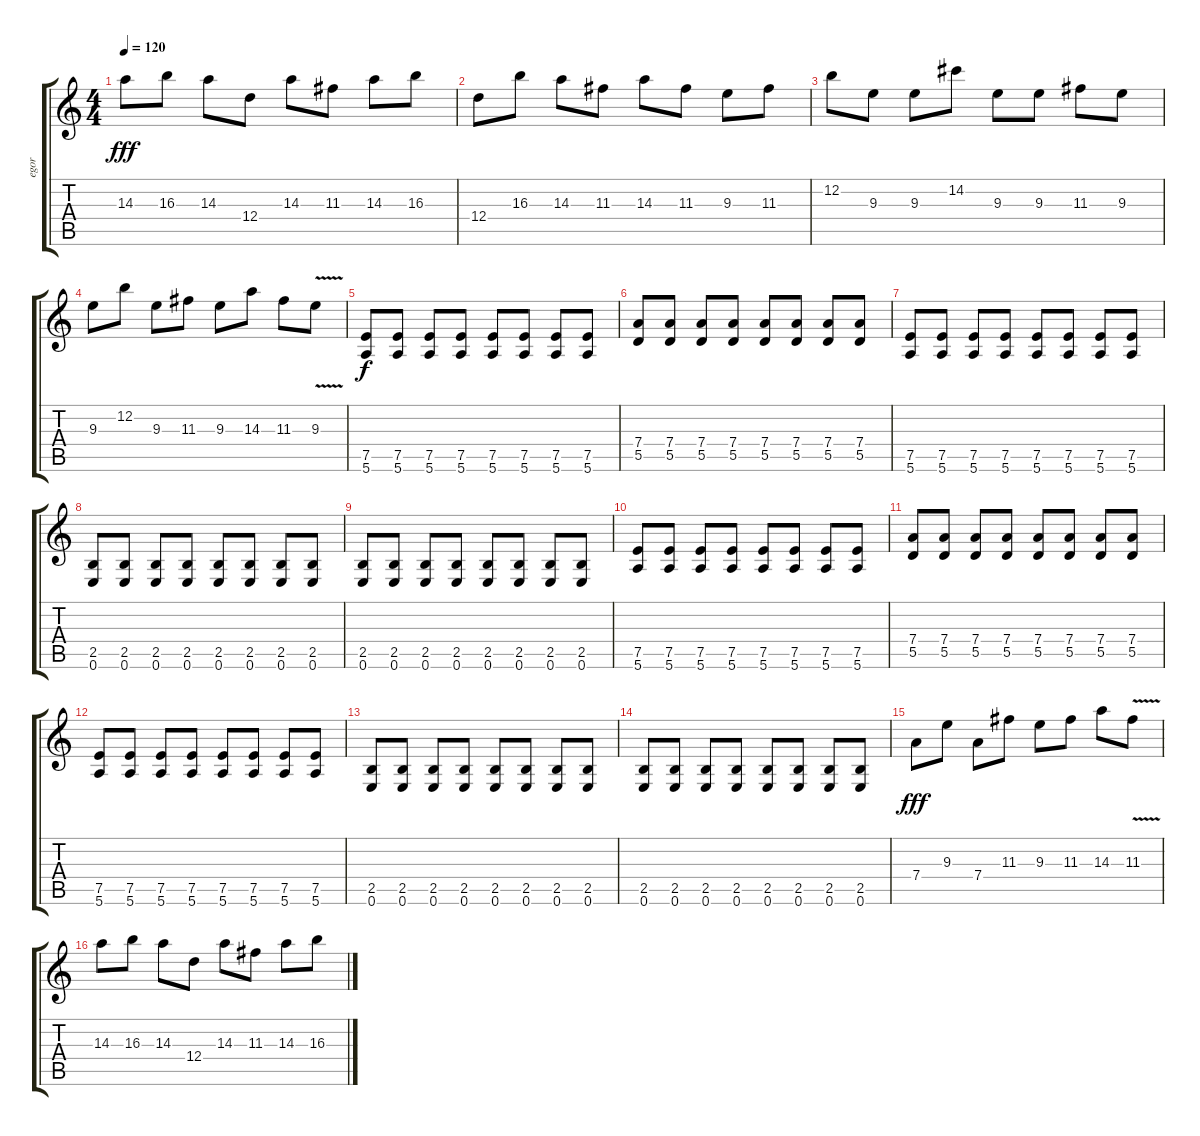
\track ("egor" "egor") {instrument distortionguitar}
\staff {score tabs}
\tuning (E4 B3 G3 D3 A2 E2) {hide}
\ts (4 4)
\tempo 120
\clef g2
\ks c
14.3.8{dy fff} 16.3.8 14.3.8 12.4.8 14.3.8 11.3.8 14.3.8 16.3.8 |
12.4.8 16.3.8 14.3.8 11.3.8 14.3.8 11.3.8 9.3.8 11.3.8 |
12.2.8 9.3.8 9.3.8 14.2.8 9.3.8 9.3.8 11.3.8 9.3.8 |
9.3.8 12.2.8 9.3.8 11.3.8 9.3.8 14.3.8 11.3.8 9.3{v}.8 |
(7.5 5.6).8{dy f volume 16} (7.5 5.6).8 (7.5 5.6).8 (7.5 5.6).8 (7.5 5.6).8 (7.5 5.6).8 (7.5 5.6).8 (7.5 5.6).8 |
(7.4 5.5).8 (7.4 5.5).8 (7.4 5.5).8 (7.4 5.5).8 (7.4 5.5).8 (7.4 5.5).8 (7.4 5.5).8 (7.4 5.5).8 |
(7.5 5.6).8 (7.5 5.6).8 (7.5 5.6).8 (7.5 5.6).8 (7.5 5.6).8 (7.5 5.6).8 (7.5 5.6).8 (7.5 5.6).8 |
(2.5 0.6).8 (2.5 0.6).8 (2.5 0.6).8 (2.5 0.6).8 (2.5 0.6).8 (2.5 0.6).8 (2.5 0.6).8 (2.5 0.6).8 |
(2.5 0.6).8 (2.5 0.6).8 (2.5 0.6).8 (2.5 0.6).8 (2.5 0.6).8 (2.5 0.6).8 (2.5 0.6).8 (2.5 0.6).8 |
(7.5 5.6).8{volume 16} (7.5 5.6).8 (7.5 5.6).8 (7.5 5.6).8 (7.5 5.6).8 (7.5 5.6).8 (7.5 5.6).8 (7.5 5.6).8 |
(7.4 5.5).8 (7.4 5.5).8 (7.4 5.5).8 (7.4 5.5).8 (7.4 5.5).8 (7.4 5.5).8 (7.4 5.5).8 (7.4 5.5).8 |
(7.5 5.6).8 (7.5 5.6).8 (7.5 5.6).8 (7.5 5.6).8 (7.5 5.6).8 (7.5 5.6).8 (7.5 5.6).8 (7.5 5.6).8 |
(2.5 0.6).8 (2.5 0.6).8 (2.5 0.6).8 (2.5 0.6).8 (2.5 0.6).8 (2.5 0.6).8 (2.5 0.6).8 (2.5 0.6).8 |
(2.5 0.6).8 (2.5 0.6).8 (2.5 0.6).8 (2.5 0.6).8 (2.5 0.6).8 (2.5 0.6).8 (2.5 0.6).8 (2.5 0.6).8 |
7.4.8{dy fff} 9.3.8 7.4.8 11.3.8 9.3.8 11.3.8 14.3.8 11.3{v}.8 |
14.3.8 16.3.8 14.3.8 12.4.8 14.3.8 11.3.8 14.3.8 16.3.8
